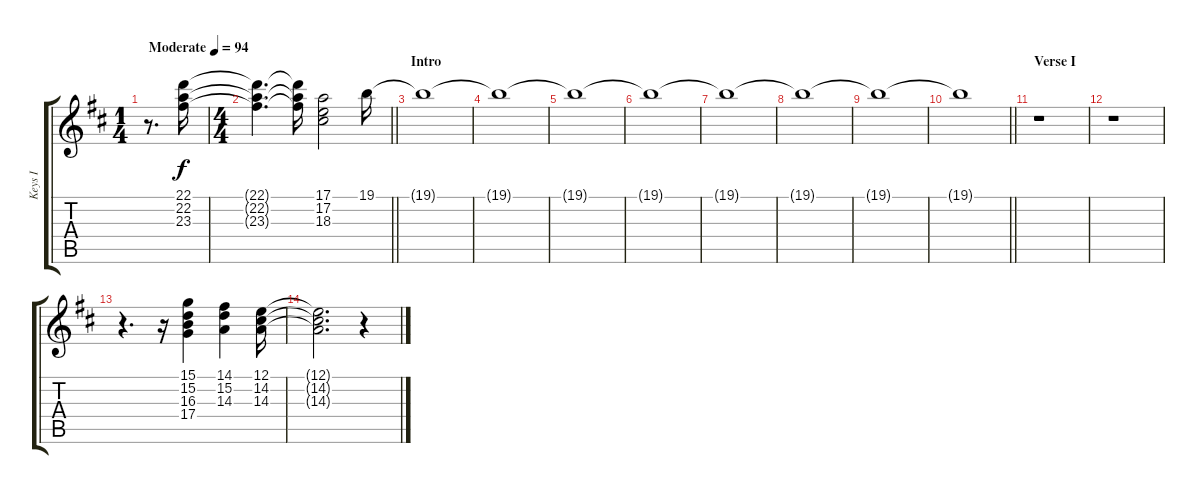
\track ("Keys I" "Keys I") {instrument fx7echoes}
\staff {score tabs}
\tuning (E4 B3 G3 D3 A2 E2) {hide}
\ts (1 4)
\tempo (94 "Moderate")
\clef g2
\ks bminor
r.8{d dy f instrument fx7echoes} (22.1 22.2 23.3).16{volume 13 instrument fx7echoes} |
\ts (4 4)
\barLineRight lightlight
(22.1{t} 22.2{t} 23.3{t}).4{d} (22.1{t} 22.2{t} 23.3{t}).16 (17.1 17.2 18.3).2 19.1.16 |
\section ("" "Intro")
19.1{t}.1 |
19.1{t}.1 |
19.1{t}.1 |
19.1{t}.1 |
19.1{t}.1 |
19.1{t}.1 |
19.1{t}.1 |
\barLineRight lightlight
19.1{t}.1 |
\section ("" "Verse I")
r.1 |
r.1 |
r.4{d} r.16 (15.1 15.2 16.3 17.4).4 (14.1 15.2 14.3).4 (12.1 14.2 14.3).16 |
(12.1{t} 14.2{t} 14.3{t}).2{d} r.4
